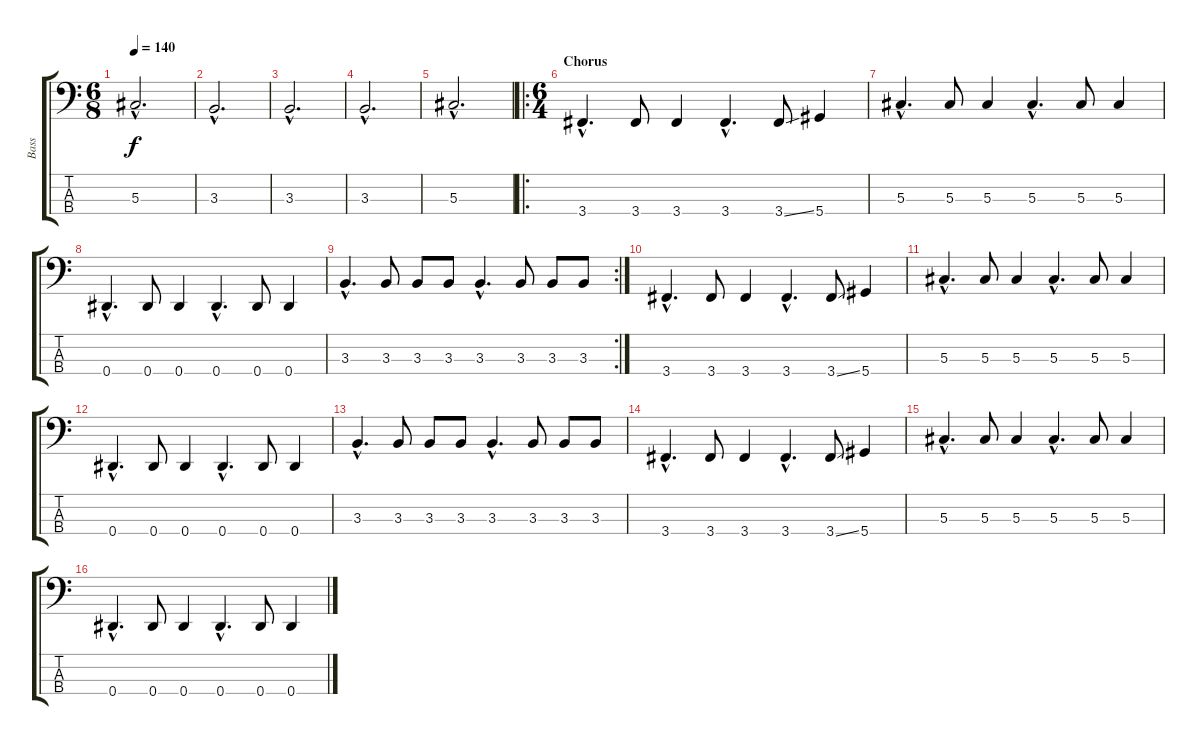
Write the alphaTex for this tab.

\track ("Bass" "Bass") {instrument electricbassfinger}
\staff {score tabs}
\tuning (Gb2 Db2 Ab1 Eb1) {hide}
\ts (6 8)
\tempo 140
\clef f4
\ks c
5.3{hac}.2{d dy f} |
3.3{hac}.2{d} |
3.3{hac}.2{d} |
3.3{hac}.2{d} |
5.3{hac}.2{d} |
\ro
\ts (6 4)
\section ("" "Chorus")
3.4{hac}.4{d} 3.4.8 3.4.4 3.4{hac}.4{d} 3.4{ss}.8 5.4.4 |
5.3{hac}.4{d} 5.3.8 5.3.4 5.3{hac}.4{d} 5.3.8 5.3.4 |
0.4{hac}.4{d} 0.4.8 0.4.4 0.4{hac}.4{d} 0.4.8 0.4.4 |
\rc 2
3.3{hac}.4{d} 3.3.8 3.3.8 3.3.8 3.3{hac}.4{d} 3.3.8 3.3.8 3.3.8 |
3.4{hac}.4{d} 3.4.8 3.4.4 3.4{hac}.4{d} 3.4{ss}.8 5.4.4 |
5.3{hac}.4{d} 5.3.8 5.3.4 5.3{hac}.4{d} 5.3.8 5.3.4 |
0.4{hac}.4{d} 0.4.8 0.4.4 0.4{hac}.4{d} 0.4.8 0.4.4 |
3.3{hac}.4{d} 3.3.8 3.3.8 3.3.8 3.3{hac}.4{d} 3.3.8 3.3.8 3.3.8 |
3.4{hac}.4{d} 3.4.8 3.4.4 3.4{hac}.4{d} 3.4{ss}.8 5.4.4 |
5.3{hac}.4{d} 5.3.8 5.3.4 5.3{hac}.4{d} 5.3.8 5.3.4 |
0.4{hac}.4{d} 0.4.8 0.4.4 0.4{hac}.4{d} 0.4.8 0.4.4
